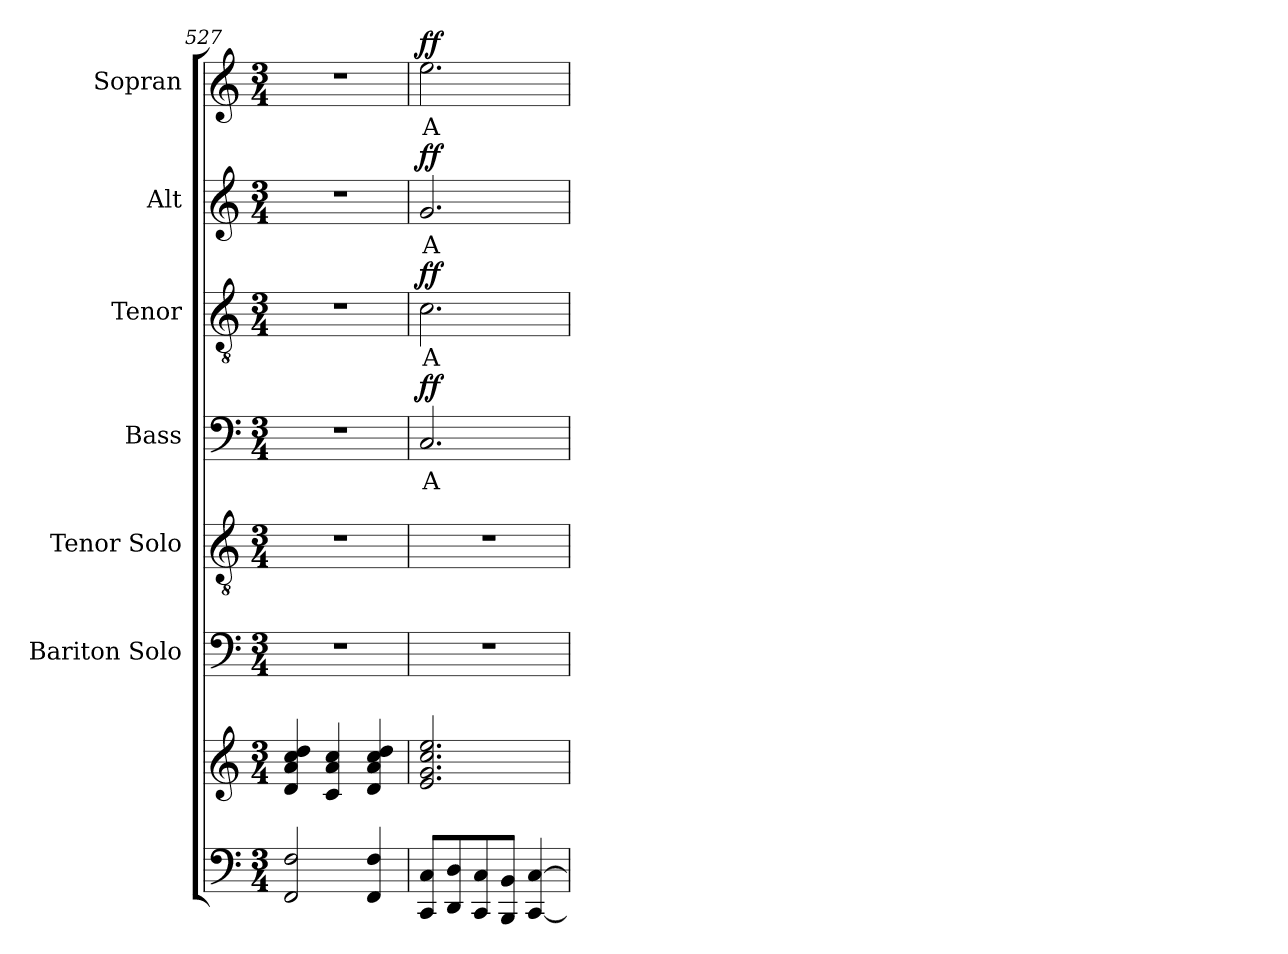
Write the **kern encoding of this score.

**kern	**kern	**kern	**kern	**kern	**text	**dynam	**kern	**text	**dynam	**kern	**text	**dynam	**kern	**text	**dynam
*part7	*part7	*part6	*part5	*part4	*part4	*part4	*part3	*part3	*part3	*part2	*part2	*part2	*part1	*part1	*part1
*staff8	*staff7	*staff6	*staff5	*staff4	*staff4	*staff4	*staff3	*staff3	*staff3	*staff2	*staff2	*staff2	*staff1	*staff1	*staff1
*	*	*I"Bariton Solo	*I"Tenor Solo	*I"Bass	*	*	*I"Tenor	*	*	*I"Alt	*	*	*I"Sopran	*	*
*	*	*	*	*I'B.	*	*	*I'T.	*	*	*I'A.	*	*	*I'S.	*	*
*clefF4	*clefG2	*clefF4	*clefGv2	*clefF4	*	*	*clefGv2	*	*	*clefG2	*	*	*clefG2	*	*
*k[]	*k[]	*k[]	*k[]	*k[]	*	*	*k[]	*	*	*k[]	*	*	*k[]	*	*
*C:	*C:	*C:	*C:	*C:	*	*	*C:	*	*	*C:	*	*	*C:	*	*
*M3/4	*M3/4	*M3/4	*M3/4	*M3/4	*	*	*M3/4	*	*	*M3/4	*	*	*M3/4	*	*
=527	=527	=527	=527	=527	=527	=527	=527	=527	=527	=527	=527	=527	=527	=527	=527
2FF/ 2F/	4d/ 4a/ 4cc/ 4dd/	2.r	2.r	2.r	.	.	2.r	.	.	2.r	.	.	2.r	.	.
.	4c/ 4a/ 4cc/	.	.	.	.	.	.	.	.	.	.	.	.	.	.
4FF/ 4F/	4d/ 4a/ 4cc/ 4dd/	.	.	.	.	.	.	.	.	.	.	.	.	.	.
=528	=528	=528	=528	=528	=528	=528	=528	=528	=528	=528	=528	=528	=528	=528	=528
!	!	!	!	!	!LO:LY:b	!LO:DY:a	!	!LO:LY:b	!LO:DY:a	!	!LO:LY:b	!LO:DY:a	!	!LO:LY:b	!LO:DY:a
8CC/ 8C/L	2.e/ 2.g/ 2.cc/ 2.ee/	2.r	2.r	2.C/	A-	ff	2.c\	A-	ff	2.g/	A-	ff	2.ee\	A-	ff
8DD/ 8D/	.	.	.	.	.	.	.	.	.	.	.	.	.	.	.
8CC/ 8C/	.	.	.	.	.	.	.	.	.	.	.	.	.	.	.
8BBB/ 8BB/J	.	.	.	.	.	.	.	.	.	.	.	.	.	.	.
[4CC/ [4C/	.	.	.	.	.	.	.	.	.	.	.	.	.	.	.
=	=	=	=	=	=	=	=	=	=	=	=	=	=	=	=
*-	*-	*-	*-	*-	*-	*-	*-	*-	*-	*-	*-	*-	*-	*-	*-
